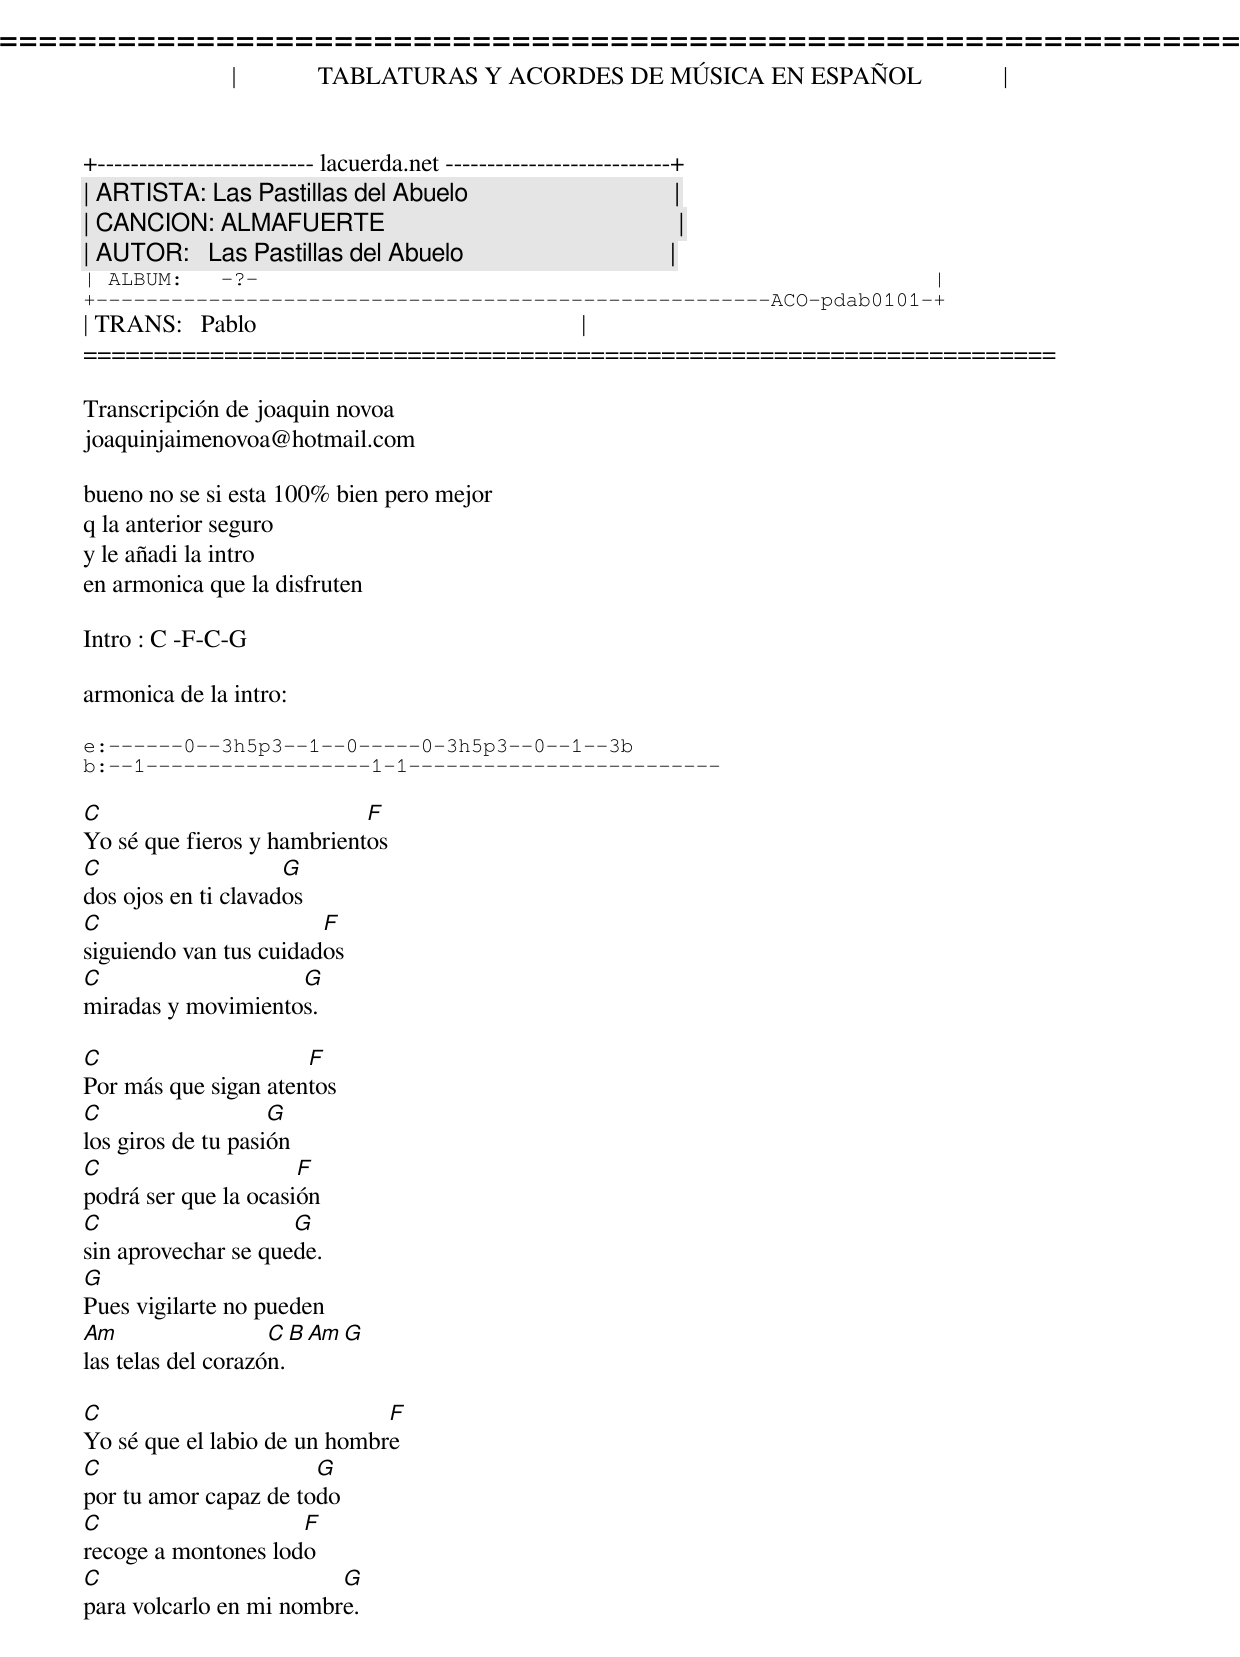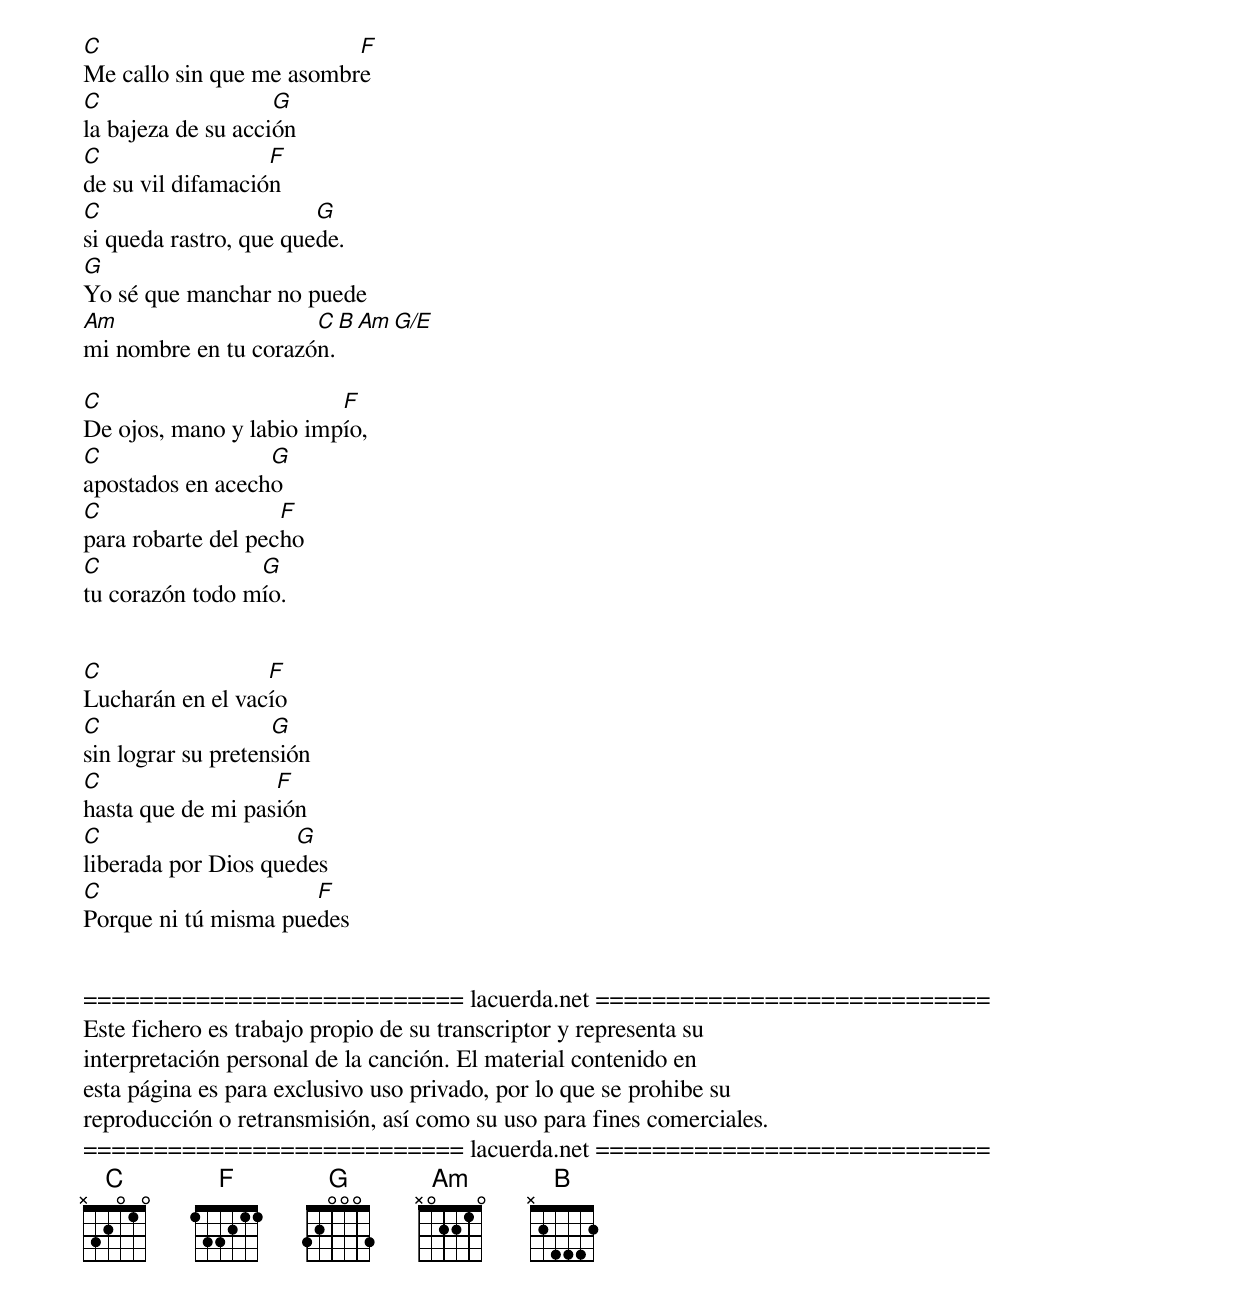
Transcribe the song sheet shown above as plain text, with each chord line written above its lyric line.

=====================================================================
|             TABLATURAS Y ACORDES DE MÚSICA EN ESPAÑOL             |
+-------------------------- lacuerda.net ---------------------------+
| ARTISTA: Las Pastillas del Abuelo                                 |
| CANCION: ALMAFUERTE                                               |
| AUTOR:   Las Pastillas del Abuelo                                 |
| ALBUM:   -?-                                                      |
+------------------------------------------------------ACO-pdab0101-+
| TRANS:   Pablo                                                    |
=====================================================================

Transcripción de joaquin novoa
joaquinjaimenovoa@hotmail.com

bueno no se si esta 100% bien pero mejor
q la anterior seguro
y le añadi la intro
en armonica que la disfruten

Intro : C -F-C-G

armonica de la intro:

e:------0--3h5p3--1--0-----0-3h5p3--0--1--3b
b:--1------------------1-1-------------------------

C                           F
Yo sé que fieros y hambrientos
C                    G
dos ojos en ti clavados
C                       F
siguiendo van tus cuidados
C                   G
miradas y movimientos.

C                     F
Por más que sigan atentos
C                   G
los giros de tu pasión
C                     F
podrá ser que la ocasión
C                    G
sin aprovechar se quede.
G
Pues vigilarte no pueden
Am                  C B Am G
las telas del corazón.

C                             F
Yo sé que el labio de un hombre
C                      G
por tu amor capaz de todo
C                    F
recoge a montones lodo
C                        G
para volcarlo en mi nombre.

C                         F
Me callo sin que me asombre
C                   G
la bajeza de su acción
C                  F
de su vil difamación
C                       G
si queda rastro, que quede.
G
Yo sé que manchar no puede
Am                    C B Am G/E
mi nombre en tu corazón.

C                        F
De ojos, mano y labio impío,
C                 G
apostados en acecho
C                   F
para robarte del pecho
C                G
tu corazón todo mío.


C                 F
Lucharán en el vacío
C                   G
sin lograr su pretensión
C                  F
hasta que de mi pasión
C                    G
liberada por Dios quedes
C                     F
Porque ni tú misma puedes


=========================== lacuerda.net ============================
Este fichero es trabajo propio de su transcriptor y representa su
interpretación personal de la canción. El material contenido en
esta página es para exclusivo uso privado, por lo que se prohibe su
reproducción o retransmisión, así como su uso para fines comerciales.
=========================== lacuerda.net ============================
